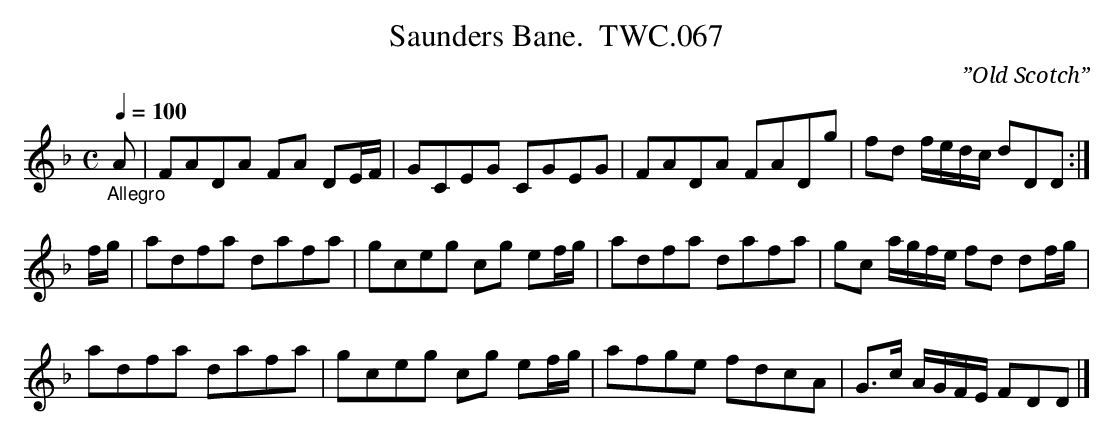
X:1
T:Saunders Bane.  TWC.067
L:1/8
C:”Old Scotch”
M:C
Q:1/4=100
K:Dm
"_Allegro"\
A|FADA FA DE/F/|GCEG CGEG|FADA FADg|fd f/e/d/c/ dDD :|
f/g/|adfa dafa|gceg cg ef/g/|adfa dafa|gc a/g/f/e/ fd df/g/|
adfa dafa|gceg cg ef/g/|afge fdcA|G>c A/G/F/E/ FDD |]
